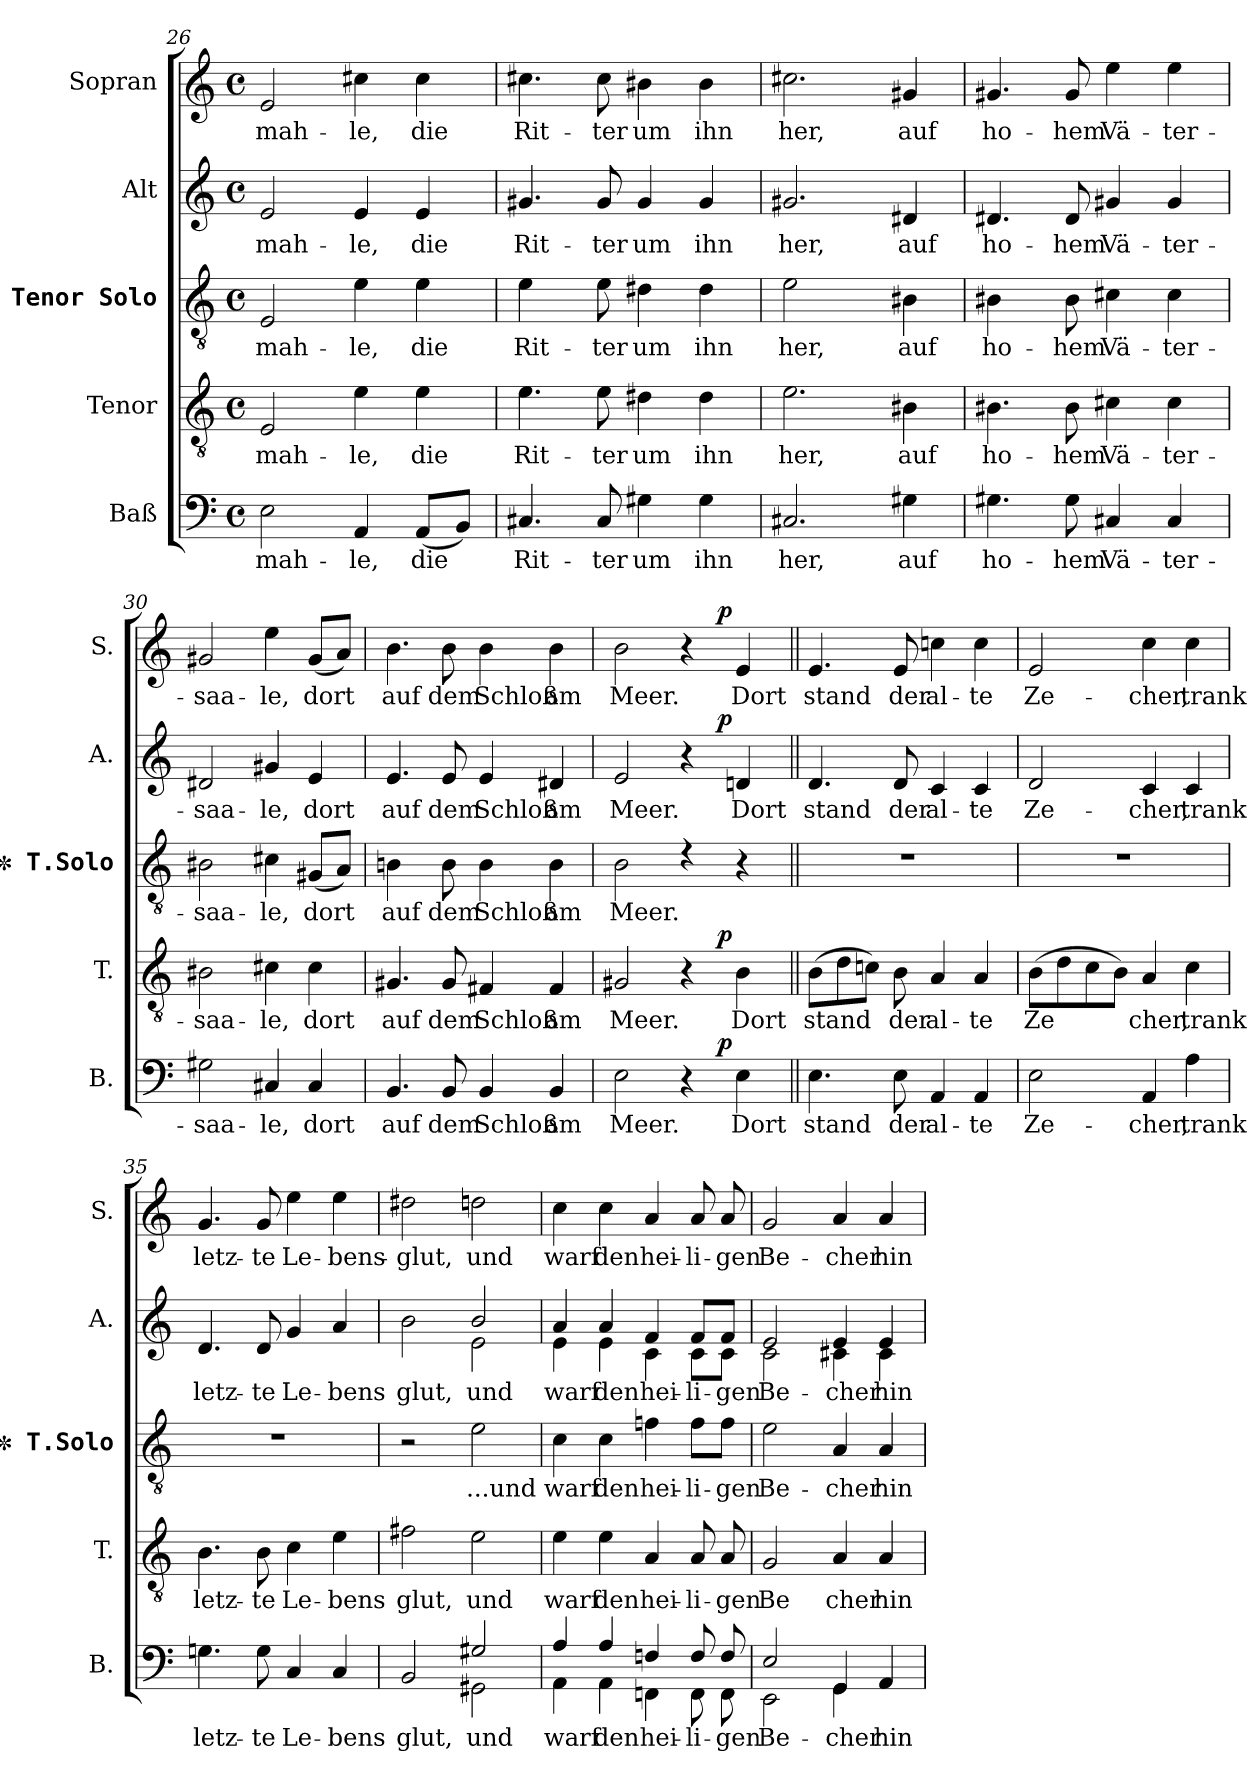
**kern	**text	**dynam	**kern	**text	**dynam	**kern	**text	**kern	**text	**dynam	**kern	**text	**dynam
*part5	*part5	*part5	*part4	*part4	*part4	*part3	*part3	*part2	*part2	*part2	*part1	*part1	*part1
*staff5	*staff5	*staff5	*staff4	*staff4	*staff4	*staff3	*staff3	*staff2	*staff2	*staff2	*staff1	*staff1	*staff1
*I"Baß	*	*	*I"Tenor	*	*	*I"✼ Tenor Solo	*	*I"Alt	*	*	*I"Sopran	*	*
*I'B.	*	*	*I'T.	*	*	*I'✼ T.Solo	*	*I'A.	*	*	*I'S.	*	*
*clefF4	*	*	*clefGv2	*	*	*clefGv2	*	*clefG2	*	*	*clefG2	*	*
*k[]	*	*	*k[]	*	*	*k[]	*	*k[]	*	*	*k[]	*	*
*M4/4	*	*	*M4/4	*	*	*M4/4	*	*M4/4	*	*	*M4/4	*	*
*met(c)	*	*	*met(c)	*	*	*met(c)	*	*met(c)	*	*	*met(c)	*	*
=26	=26	=26	=26	=26	=26	=26	=26	=26	=26	=26	=26	=26	=26
!	!LO:LY:b	!	!	!LO:LY:b	!	!	!	!	!LO:LY:b	!	!	!LO:LY:b	!
2E\	-mah-	.	2E/	-mah-	.	2E	-mah-	2e/	-mah-	.	2e/	-mah-	.
!	!LO:LY:b	!	!	!LO:LY:b	!	!	!	!	!LO:LY:b	!	!	!LO:LY:b	!
4AA/	-le,	.	4e\	-le,	.	4e	-le,	4e/	-le,	.	4cc#X\	-le,	.
!	!LO:LY:b	!	!	!LO:LY:b	!	!	!	!	!LO:LY:b	!	!	!LO:LY:b	!
(8AA/L	die	.	4e\	die	.	4e	die	4e/	die	.	4cc#\	die	.
8BB/J)	.	.	.	.	.	.	.	.	.	.	.	.	.
=27	=27	=27	=27	=27	=27	=27	=27	=27	=27	=27	=27	=27	=27
!	!LO:LY:b	!	!	!LO:LY:b	!	!LO:N:vis=4	!	!	!LO:LY:b	!	!	!LO:LY:b	!
4.C#X/	Rit-	.	4.e\	Rit-	.	4.e	Rit-	4.g#X/	Rit-	.	4.cc#X\	Rit-	.
!	!LO:LY:b	!	!	!LO:LY:b	!	!	!	!	!LO:LY:b	!	!	!LO:LY:b	!
8C#/	-ter	.	8e\	-ter	.	8e	-ter	8g#/	-ter	.	8cc#\	-ter	.
!	!LO:LY:b	!	!	!LO:LY:b	!	!	!	!	!LO:LY:b	!	!	!LO:LY:b	!
4G#X\	um	.	4d#X\	um	.	4d#X	um	4g#/	um	.	4b#X\	um	.
!	!LO:LY:b	!	!	!LO:LY:b	!	!	!	!	!LO:LY:b	!	!	!LO:LY:b	!
4G#\	ihn	.	4d#\	ihn	.	4d#	ihn	4g#/	ihn	.	4b#\	ihn	.
=28	=28	=28	=28	=28	=28	=28	=28	=28	=28	=28	=28	=28	=28
!	!LO:LY:b	!	!	!LO:LY:b	!	!LO:N:vis=2	!	!	!LO:LY:b	!	!	!LO:LY:b	!
2.C#X/	her,	.	2.e\	her,	.	2.e	her,	2.g#X/	her,	.	2.cc#X\	her,	.
!	!LO:LY:b	!	!	!LO:LY:b	!	!	!	!	!LO:LY:b	!	!	!LO:LY:b	!
4G#X\	auf	.	4B#X\	auf	.	4B#X	auf	4d#X/	auf	.	4g#X/	auf	.
!!LO:LB:g=z
=29	=29	=29	=29	=29	=29	=29	=29	=29	=29	=29	=29	=29	=29
!	!LO:LY:b	!	!	!LO:LY:b	!	!LO:N:vis=4	!	!	!LO:LY:b	!	!	!LO:LY:b	!
4.G#X\	ho-	.	4.B#X\	ho-	.	4.B#X	ho-	4.d#X/	ho-	.	4.g#X/	ho-	.
!	!LO:LY:b	!	!	!LO:LY:b	!	!	!	!	!LO:LY:b	!	!	!LO:LY:b	!
8G#\	-hem	.	8B#\	-hem	.	8B#	-hem	8d#/	-hem	.	8g#/	-hem	.
!	!LO:LY:b	!	!	!LO:LY:b	!	!	!	!	!LO:LY:b	!	!	!LO:LY:b	!
4C#X/	-Vä-	.	4c#X\	Vä-	.	4c#X	Vä-	4g#X/	Vä-	.	4ee\	Vä-	.
!	!LO:LY:b	!	!	!LO:LY:b	!	!	!	!	!LO:LY:b	!	!	!LO:LY:b	!
4C#/	-ter-	.	4c#\	-ter-	.	4c#	-ter-	4g#/	-ter-	.	4ee\	-ter-	.
=30	=30	=30	=30	=30	=30	=30	=30	=30	=30	=30	=30	=30	=30
!	!LO:LY:b	!	!	!LO:LY:b	!	!	!	!	!LO:LY:b	!	!	!LO:LY:b	!
2G#X\	-saa-	.	2B#X\	-saa-	.	2B#X	-saa-	2d#X/	-saa-	.	2g#X/	-saa-	.
!	!LO:LY:b	!	!	!LO:LY:b	!	!	!	!	!LO:LY:b	!	!	!LO:LY:b	!
4C#X/	-le,	.	4c#X\	-le,	.	4c#X	-le,	4g#X/	-le,	.	4ee\	-le,	.
!	!LO:LY:b	!	!	!LO:LY:b	!	!	!	!	!LO:LY:b	!	!	!LO:LY:b	!
4C#/	dort	.	4c#\	dort	.	(8G#X/L	dort	4e/	dort	.	(8g#/L	dort	.
.	.	.	.	.	.	8A/J)	.	.	.	.	8a/J)	.	.
=31	=31	=31	=31	=31	=31	=31	=31	=31	=31	=31	=31	=31	=31
!	!LO:LY:b	!	!	!LO:LY:b	!	!LO:N:vis=4	!	!	!LO:LY:b	!	!	!LO:LY:b	!
4.BB/	auf	.	4.G#X/	auf	.	4.Bn	auf	4.e/	auf	.	4.b\	auf	.
!	!LO:LY:b	!	!	!LO:LY:b	!	!	!	!	!LO:LY:b	!	!	!LO:LY:b	!
8BB/	dem	.	8G#/	dem	.	8B	dem	8e/	dem	.	8b\	dem	.
!	!LO:LY:b	!	!	!LO:LY:b	!	!	!	!	!LO:LY:b	!	!	!LO:LY:b	!
4BB/	Schloß	.	4F#X/	Schloß	.	4B	Schloß	4e/	Schloß	.	4b\	Schloß	.
!	!LO:LY:b	!	!	!LO:LY:b	!	!	!	!	!LO:LY:b	!	!	!LO:LY:b	!
4BB/	am	.	4F#/	am	.	4B	am	4d#X/	am	.	4b\	am	.
=32	=32	=32	=32	=32	=32	=32	=32	=32	=32	=32	=32	=32	=32
!	!LO:LY:b	!	!	!LO:LY:b	!	!	!	!	!LO:LY:b	!	!	!LO:LY:b	!
*^	*	*	*^	*	*	*	*	*^	*	*	*^	*	*
2E\	2ryy	Meer.	.	2G#X/	2ryy	Meer.	.	2B	Meer.	2e/	2ryy	Meer.	.	2b\	2ryy	Meer.	.
4rC	8.ryy	.	.	4r	8.ryy	.	.	4rc	.	4ra	8.ryy	.	.	4r	8.ryy	.	.
!	!	!	!LO:DY:a	!	!	!	!LO:DY:a	!	!	!	!	!	!LO:DY:a	!	!	!	!LO:DY:a
.	4ryy	.	p	.	4ryy	.	p	.	.	.	4ryy	.	p	.	4ryy	.	p
!	!	!LO:LY:b	!	!	!	!LO:LY:b	!	!	!	!	!	!LO:LY:b	!	!	!	!LO:LY:b	!
4E\	.	Dort	.	4B\	.	Dort	.	4r	.	4dn/	.	Dort	.	4e/	.	Dort	.
.	16ryy	.	.	.	16ryy	.	.	.	.	.	16ryy	.	.	.	16ryy	.	.
!!LO:LB:g=z
=33||	=33||	=33||	=33||	=33||	=33||	=33||	=33||	=33||	=33||	=33||	=33||	=33||	=33||	=33||	=33||	=33||	=33||
!	!	!LO:LY:b	!	!	!	!LO:LY:b	!	!	!	!	!	!LO:LY:b	!	!	!	!LO:LY:b	!
*v	*v	*	*	*	*	*	*	*	*	*v	*v	*	*	*v	*v	*	*
*	*	*	*v	*v	*	*	*	*	*	*	*	*	*	*
4.E\	stand	.	(8B\L	stand	.	1r	.	4.d/	stand	.	4.e/	stand	.
.	.	.	8d\	.	.	.	.	.	.	.	.	.	.
.	.	.	8cn\J)	.	.	.	.	.	.	.	.	.	.
!	!LO:LY:b	!	!	!LO:LY:b	!	!	!	!	!LO:LY:b	!	!	!LO:LY:b	!
8E\	der	.	8B\	der	.	.	.	8d/	der	.	8e/	der	.
!	!LO:LY:b	!	!	!LO:LY:b	!	!	!	!	!LO:LY:b	!	!	!LO:LY:b	!
4AA/	al-	.	4A/	al-	.	.	.	4c/	al-	.	4ccn\	al-	.
!	!LO:LY:b	!	!	!LO:LY:b	!	!	!	!	!LO:LY:b	!	!	!LO:LY:b	!
4AA/	-te	.	4A/	-te	.	.	.	4c/	-te	.	4cc\	-te	.
=34	=34	=34	=34	=34	=34	=34	=34	=34	=34	=34	=34	=34	=34
!	!LO:LY:b	!	!	!LO:LY:b	!	!	!	!	!LO:LY:b	!	!	!LO:LY:b	!
2E\	Ze-	.	(8B\L	Ze	.	1r	.	2d/	Ze-	.	2e/	Ze-	.
.	.	.	8d\	.	.	.	.	.	.	.	.	.	.
.	.	.	8c\	.	.	.	.	.	.	.	.	.	.
.	.	.	8B\J)	.	.	.	.	.	.	.	.	.	.
!	!LO:LY:b	!	!	!LO:LY:b	!	!	!	!	!LO:LY:b	!	!	!LO:LY:b	!
4AA/	-cher,	.	4A/	cher,	.	.	.	4c/	-cher,	.	4cc\	-cher,	.
!	!LO:LY:b	!	!	!LO:LY:b	!	!	!	!	!LO:LY:b	!	!	!LO:LY:b	!
4A\	trank	.	4c\	trank	.	.	.	4c/	trank	.	4cc\	trank	.
=35	=35	=35	=35	=35	=35	=35	=35	=35	=35	=35	=35	=35	=35
!	!LO:LY:b	!	!	!LO:LY:b	!	!	!	!	!LO:LY:b	!	!	!LO:LY:b	!
4.Gn\	letz-	.	4.B\	letz-	.	1r	.	4.d/	letz-	.	4.g/	letz-	.
!	!LO:LY:b	!	!	!LO:LY:b	!	!	!	!	!LO:LY:b	!	!	!LO:LY:b	!
8G\	-te	.	8B\	-te	.	.	.	8d/	-te	.	8g/	-te	.
!	!LO:LY:b	!	!	!LO:LY:b	!	!	!	!	!LO:LY:b	!	!	!LO:LY:b	!
4C/	Le-	.	4c\	-Le-	.	.	.	4g/	Le-	.	4ee\	Le-	.
!	!LO:LY:b	!	!	!LO:LY:b	!	!	!	!	!LO:LY:b	!	!	!LO:LY:b	!
4C/	-bens	.	4e\	-bens	.	.	.	4a/	-bens	.	4ee\	-bens-	.
=36	=36	=36	=36	=36	=36	=36	=36	=36	=36	=36	=36	=36	=36
!	!LO:LY:b	!	!	!LO:LY:b	!	!	!	!	!LO:LY:b	!	!	!LO:LY:b	!
*^	*	*	*	*	*	*	*	*^	*	*	*	*	*
2BB/	2ryy	glut,	.	2f#X\	glut,	.	2r	.	2b\	2ryy	glut,	.	2dd#X\	-glut,	.
!	!	!LO:LY:b	!	!	!LO:LY:b	!	!	!	!	!	!LO:LY:b	!	!	!LO:LY:b	!
2G#X/	2GG#X\	und	.	2e\	und	.	2e	...und	2b/	2e\	und	.	2ddn\	und	.
!!LO:PB:g=z
=37	=37	=37	=37	=37	=37	=37	=37	=37	=37	=37	=37	=37	=37	=37	=37
!	!	!LO:LY:b	!	!	!LO:LY:b	!	!	!	!	!	!LO:LY:b	!	!	!LO:LY:b	!
4A/	4AA\	warf	.	4e\	warf	.	4c	warf	4a/	4e\	warf	.	4cc\	warf	.
!	!	!LO:LY:b	!	!	!LO:LY:b	!	!	!	!	!	!LO:LY:b	!	!	!LO:LY:b	!
4A/	4AA\	den	.	4e\	den	.	4c	den	4a/	4e\	den	.	4cc\	den	.
!	!	!LO:LY:b	!	!	!LO:LY:b	!	!	!	!	!	!LO:LY:b	!	!	!LO:LY:b	!
4Fn/	4FFn\	hei-	.	4A/	hei-	.	4fn	hei-	4f/	4c\	hei-	.	4a/	hei-	.
!	!	!LO:LY:b	!	!	!LO:LY:b	!	!	!	!	!	!LO:LY:b	!	!	!LO:LY:b	!
8F/	8FF\	-li-	.	8A/	-li-	.	8f\L	-li-	8f/L	8c\L	-li-	.	8a/	-li-	.
!	!	!LO:LY:b	!	!	!LO:LY:b	!	!	!	!	!	!LO:LY:b	!	!	!LO:LY:b	!
8F/	8FF\	-gen	.	8A/	-gen	.	8f\J	-gen	8f/J	8c\J	-gen	.	8a/	-gen	.
=38	=38	=38	=38	=38	=38	=38	=38	=38	=38	=38	=38	=38	=38	=38	=38
!	!	!LO:LY:b	!	!	!LO:LY:b	!	!	!	!	!	!LO:LY:b	!	!	!LO:LY:b	!
2E/	2EE\	Be-	.	2G/	Be	.	2e	Be-	2e/	2c\	Be-	.	2g/	Be-	.
!	!	!LO:LY:b	!	!	!LO:LY:b	!	!	!	!	!	!LO:LY:b	!	!	!LO:LY:b	!
4GG/	4GG\	-cher	.	4A/	cher	.	4A	-cher	4e/	4c#X\	-cher	.	4a/	-cher	.
!	!	!LO:LY:b	!	!	!LO:LY:b	!	!	!	!	!	!LO:LY:b	!	!	!LO:LY:b	!
4AA/	4ryy	hin-	.	4A/	hin-	.	4A	hin-	4e/	4c#\	hin	.	4a/	hin-	.
*v	*v	*	*	*	*	*	*	*	*v	*v	*	*	*	*	*
=	=	=	=	=	=	=	=	=	=	=	=	=	=
*-	*-	*-	*-	*-	*-	*-	*-	*-	*-	*-	*-	*-	*-
